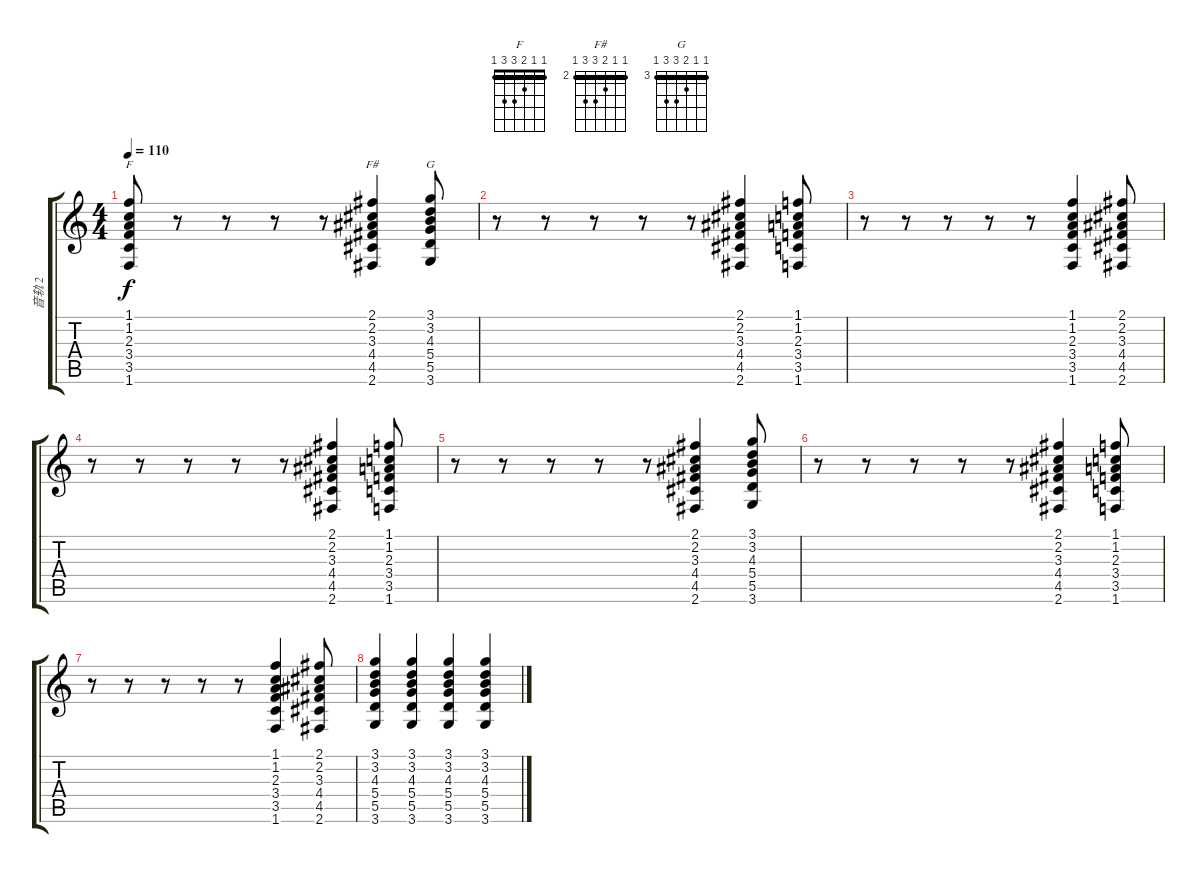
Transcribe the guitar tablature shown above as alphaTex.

\track ("音轨 2" "音轨 2") {instrument electricguitarclean}
\staff {score tabs}
\tuning (E4 B3 G3 D3 A2 E2) {hide}
\chord ("F" 1 1 2 3 3 1) {barre 1}
\chord ("F#" 2 2 3 4 4 2) {firstfret 2 barre 2}
\chord ("G" 3 3 4 5 5 3) {firstfret 3 barre 3}
\ts (4 4)
\tempo 110
\clef g2
\ks c
(1.1 1.2 2.3 3.4 3.5 1.6).8{ch "F" dy f} r.8 r.8 r.8 r.8 (2.1 2.2 3.3 4.4 4.5 2.6).4{ch "F#"} (3.1 3.2 4.3 5.4 5.5 3.6).8{ch "G"} |
r.8 r.8 r.8 r.8 r.8 (2.1 2.2 3.3 4.4 4.5 2.6).4 (1.1 1.2 2.3 3.4 3.5 1.6).8 |
r.8 r.8 r.8 r.8 r.8 (1.1 1.2 2.3 3.4 3.5 1.6).4 (2.1 2.2 3.3 4.4 4.5 2.6).8 |
r.8 r.8 r.8 r.8 r.8 (2.1 2.2 3.3 4.4 4.5 2.6).4 (1.1 1.2 2.3 3.4 3.5 1.6).8 |
r.8 r.8 r.8 r.8 r.8 (2.1 2.2 3.3 4.4 4.5 2.6).4 (3.1 3.2 4.3 5.4 5.5 3.6).8 |
r.8 r.8 r.8 r.8 r.8 (2.1 2.2 3.3 4.4 4.5 2.6).4 (1.1 1.2 2.3 3.4 3.5 1.6).8 |
r.8 r.8 r.8 r.8 r.8 (1.1 1.2 2.3 3.4 3.5 1.6).4 (2.1 2.2 3.3 4.4 4.5 2.6).8 |
(3.1 3.2 4.3 5.4 5.5 3.6).4 (3.1 3.2 4.3 5.4 5.5 3.6).4 (3.1 3.2 4.3 5.4 5.5 3.6).4 (3.1 3.2 4.3 5.4 5.5 3.6).4
